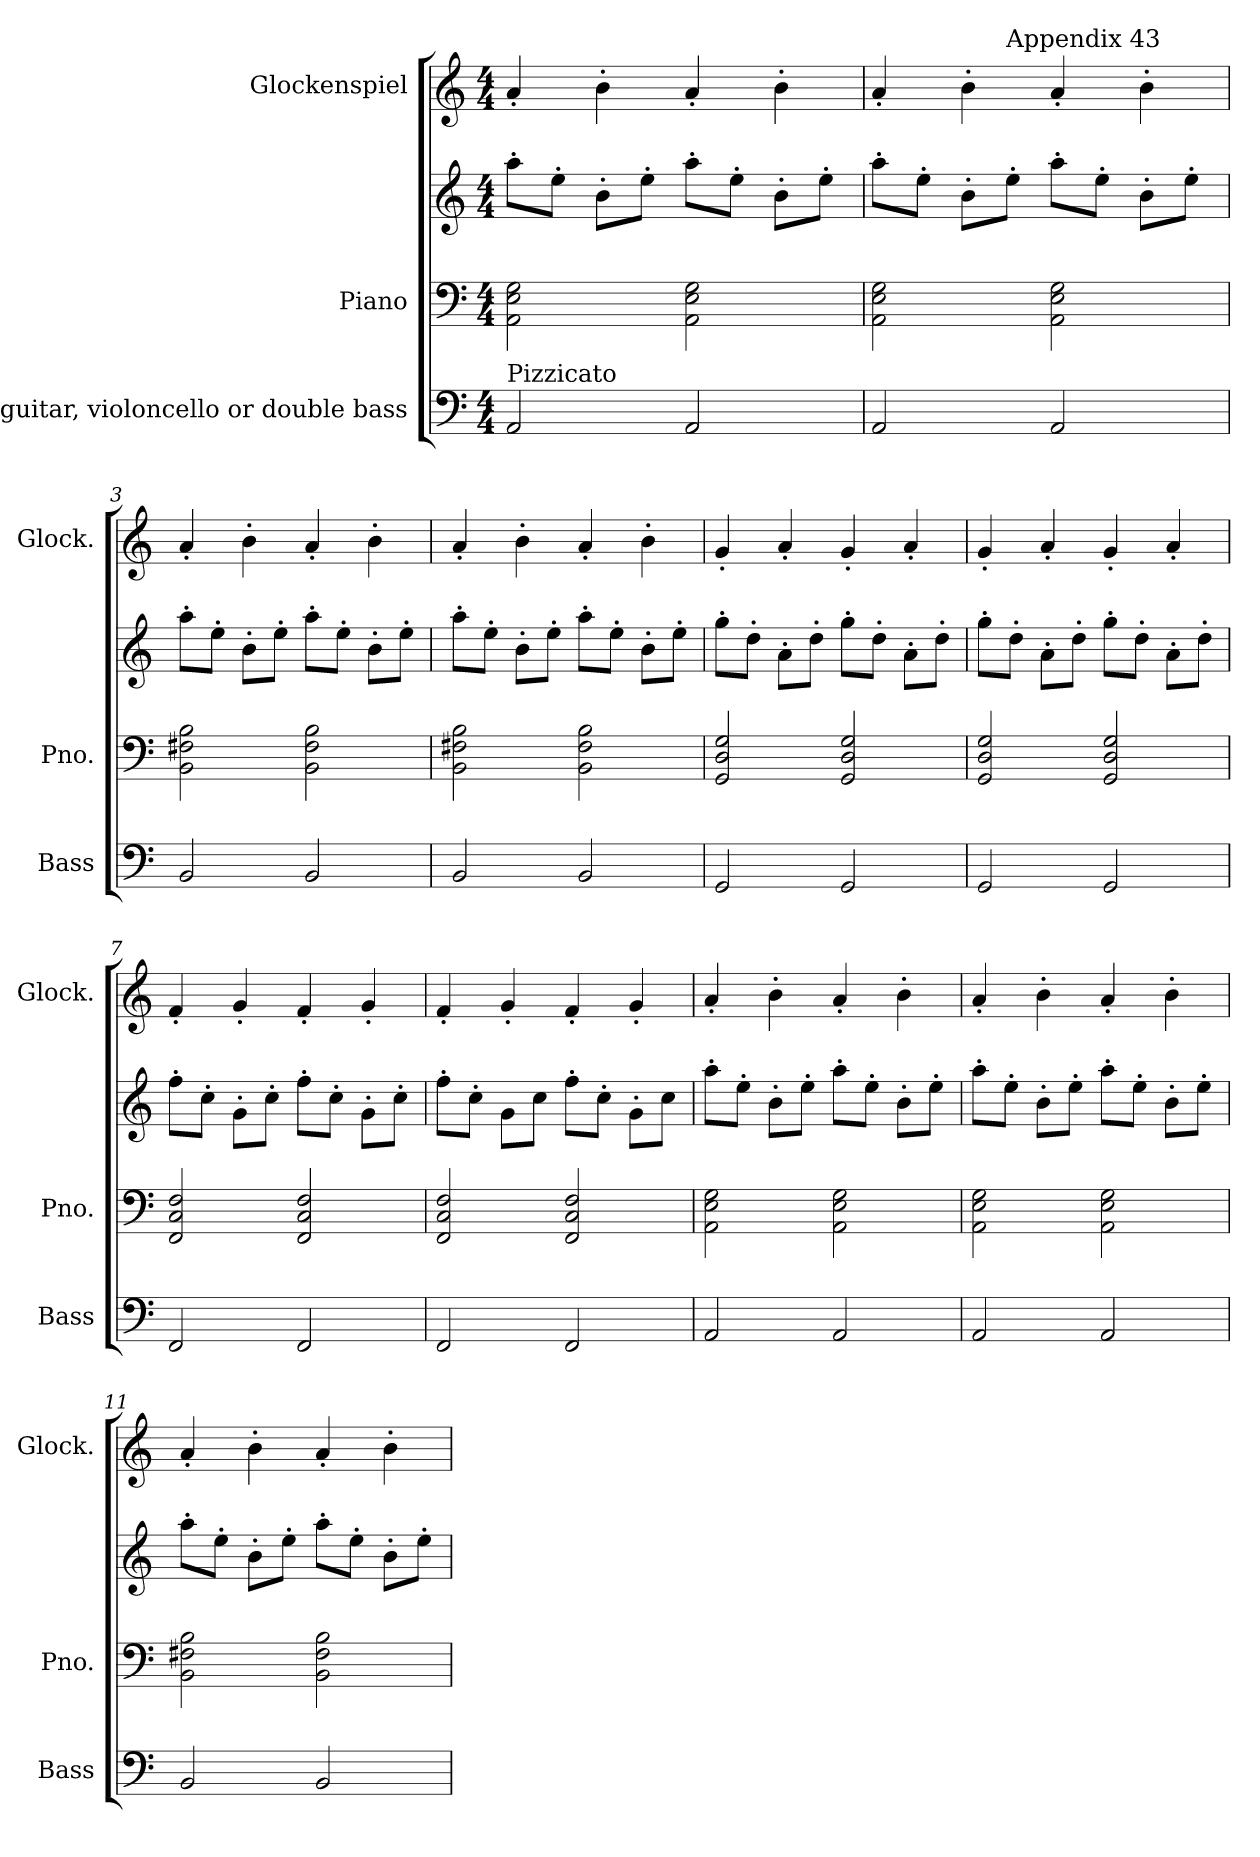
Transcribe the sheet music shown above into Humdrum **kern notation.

**kern	**kern	**kern	**kern
*part3	*part2	*part2	*part1
*staff4	*staff3	*staff2	*staff1
*I"Bass guitar, violoncello or double bass	*I"Piano	*	*I"Glockenspiel
*I'Bass	*I'Pno.	*	*I'Glock.
!!LO:PB:g=z
*clefF4	*clefF4	*clefG2	*clefG2
*ITrd7c12	*	*	*ITrd-14c-24
*k[]	*k[]	*k[]	*k[]
*C:	*C:	*C:	*C:
*M4/4	*M4/4	*M4/4	*M4/4
*MM122	*MM122	*MM122	*MM122
=1	=1	=1	=1
!LO:TX:a:t=Pizzicato	!	!	!
2AAAi/	2AAi\ 2Ei 2Gi	8aa'i\L	4aaa'i/
.	.	8ee'i\J	.
.	.	8b'i\L	4bbb'i\
.	.	8ee'i\J	.
2AAAi/	2AAi\ 2Ei 2Gi	8aa'i\L	4aaa'i/
.	.	8ee'i\J	.
.	.	8b'i\L	4bbb'i\
.	.	8ee'i\J	.
=2	=2	=2	=2
*	*	*	*^
2AAAi/	2AAi\ 2Ei 2Gi	8aa'i\L	4aaa'i/	4.ryy
.	.	8ee'i\J	.	.
.	.	8b'i\L	4bbb'i\	.
!	!	!	!	!LO:TX:a:t=Appendix 43
.	.	8ee'i\J	.	2ryy
2AAAi/	2AAi\ 2Ei 2Gi	8aa'i\L	4aaa'i/	.
.	.	8ee'i\J	.	.
.	.	8b'i\L	4bbb'i\	.
.	.	8ee'i\J	.	8ryy
*	*	*	*v	*v
=3	=3	=3	=3
2BBBi/	2BBi\ 2F#Xi 2Bi	8aa'i\L	4aaa'i/
.	.	8ee'i\J	.
.	.	8b'i\L	4bbb'i\
.	.	8ee'i\J	.
2BBBi/	2BBi\ 2F#i 2Bi	8aa'i\L	4aaa'i/
.	.	8ee'i\J	.
.	.	8b'i\L	4bbb'i\
.	.	8ee'i\J	.
=4	=4	=4	=4
2BBBi/	2BBi\ 2F#Xi 2Bi	8aa'i\L	4aaa'i/
.	.	8ee'i\J	.
.	.	8b'i\L	4bbb'i\
.	.	8ee'i\J	.
2BBBi/	2BBi\ 2F#i 2Bi	8aa'i\L	4aaa'i/
.	.	8ee'i\J	.
.	.	8b'i\L	4bbb'i\
.	.	8ee'i\J	.
=5	=5	=5	=5
2GGGi/	2GGi/ 2Di 2Gi	8gg'i\L	4ggg'i/
.	.	8dd'i\J	.
.	.	8a'i\L	4aaa'i/
.	.	8dd'i\J	.
2GGGi/	2GGi/ 2Di 2Gi	8gg'i\L	4ggg'i/
.	.	8dd'i\J	.
.	.	8a'i\L	4aaa'i/
.	.	8dd'i\J	.
!!LO:LB:g=z
=6	=6	=6	=6
2GGGi/	2GGi/ 2Di 2Gi	8gg'i\L	4ggg'i/
.	.	8dd'i\J	.
.	.	8a'i\L	4aaa'i/
.	.	8dd'i\J	.
2GGGi/	2GGi/ 2Di 2Gi	8gg'i\L	4ggg'i/
.	.	8dd'i\J	.
.	.	8a'i\L	4aaa'i/
.	.	8dd'i\J	.
=7	=7	=7	=7
2FFFi/	2FFi/ 2Ci 2Fi	8ff'i\L	4fff'i/
.	.	8cc'i\J	.
.	.	8g'i\L	4ggg'i/
.	.	8cc'i\J	.
2FFFi/	2FFi/ 2Ci 2Fi	8ff'i\L	4fff'i/
.	.	8cc'i\J	.
.	.	8g'i\L	4ggg'i/
.	.	8cc'i\J	.
=8	=8	=8	=8
2FFFi/	2FFi/ 2Ci 2Fi	8ff'i\L	4fff'i/
.	.	8cc'i\J	.
.	.	8gi\L	4ggg'i/
.	.	8cci\J	.
2FFFi/	2FFi/ 2Ci 2Fi	8ff'i\L	4fff'i/
.	.	8cc'i\J	.
.	.	8g'i\L	4ggg'i/
.	.	8cci\J	.
=9	=9	=9	=9
2AAAi/	2AAi\ 2Ei 2Gi	8aa'i\L	4aaa'i/
.	.	8ee'i\J	.
.	.	8b'i\L	4bbb'i\
.	.	8ee'i\J	.
2AAAi/	2AAi\ 2Ei 2Gi	8aa'i\L	4aaa'i/
.	.	8ee'i\J	.
.	.	8b'i\L	4bbb'i\
.	.	8ee'i\J	.
=10	=10	=10	=10
2AAAi/	2AAi\ 2Ei 2Gi	8aa'i\L	4aaa'i/
.	.	8ee'i\J	.
.	.	8b'i\L	4bbb'i\
.	.	8ee'i\J	.
2AAAi/	2AAi\ 2Ei 2Gi	8aa'i\L	4aaa'i/
.	.	8ee'i\J	.
.	.	8b'i\L	4bbb'i\
.	.	8ee'i\J	.
=11	=11	=11	=11
2BBBi/	2BBi\ 2F#Xi 2Bi	8aa'i\L	4aaa'i/
.	.	8ee'i\J	.
.	.	8b'i\L	4bbb'i\
.	.	8ee'i\J	.
2BBBi/	2BBi\ 2F#i 2Bi	8aa'i\L	4aaa'i/
.	.	8ee'i\J	.
.	.	8b'i\L	4bbb'i\
.	.	8ee'i\J	.
=	=	=	=
*-	*-	*-	*-
